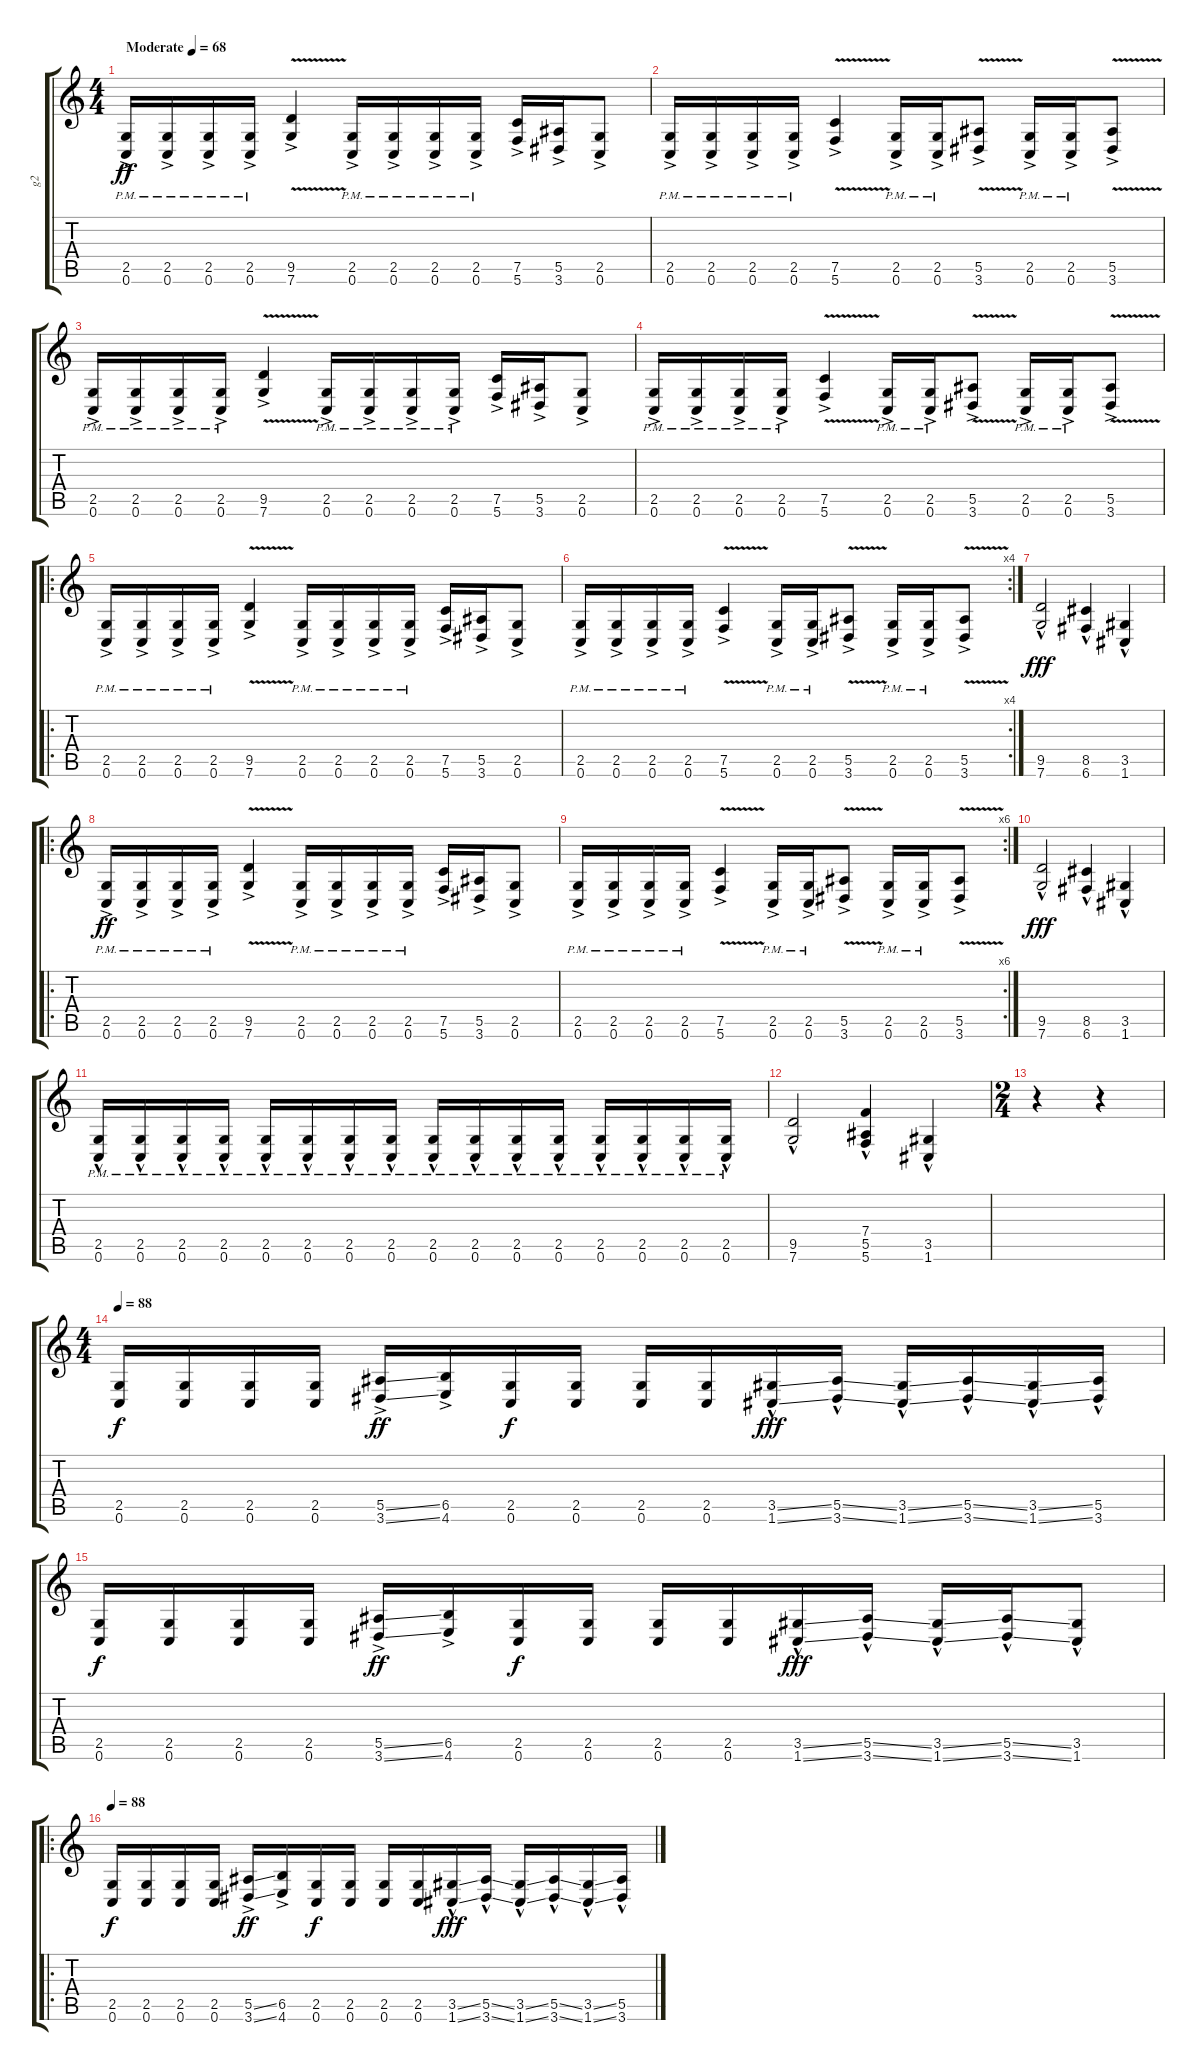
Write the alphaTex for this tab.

\track ("g2" "g2") {instrument electricguitarclean}
\staff {score tabs}
\tuning (C4 G3 Eb3 Bb2 F2 C2) {hide}
\ts (4 4)
\tempo (68 "Moderate")
\clef g2
\ks c
(2.5{ac pm} 0.6{ac pm}).16{dy ff instrument electricguitarclean} (2.5{ac pm} 0.6{ac pm}).16 (2.5{ac pm} 0.6{ac pm}).16 (2.5{ac pm} 0.6{ac pm}).16 (9.5{ac} 7.6{v ac}).4 (2.5{ac pm} 0.6{ac pm}).16 (2.5{ac pm} 0.6{ac pm}).16 (2.5{ac pm} 0.6{ac pm}).16 (2.5{ac pm} 0.6{ac pm}).16 (7.5{ac} 5.6{ac}).16 (5.5{ac} 3.6{ac}).16 (2.5{ac} 0.6{ac}).8 |
(2.5{ac pm} 0.6{ac pm}).16 (2.5{ac pm} 0.6{ac pm}).16 (2.5{ac pm} 0.6{ac pm}).16 (2.5{ac pm} 0.6{ac pm}).16 (7.5{ac} 5.6{v ac}).4 (2.5{ac pm} 0.6{ac pm}).16 (2.5{ac pm} 0.6{ac pm}).16 (5.5{ac} 3.6{v ac}).8 (2.5{ac pm} 0.6{ac pm}).16 (2.5{ac pm} 0.6{ac pm}).16 (5.5{ac} 3.6{v ac}).8 |
(2.5{ac pm} 0.6{ac pm}).16 (2.5{ac pm} 0.6{ac pm}).16 (2.5{ac pm} 0.6{ac pm}).16 (2.5{ac pm} 0.6{ac pm}).16 (9.5{ac} 7.6{v ac}).4 (2.5{ac pm} 0.6{ac pm}).16 (2.5{ac pm} 0.6{ac pm}).16 (2.5{ac pm} 0.6{ac pm}).16 (2.5{ac pm} 0.6{ac pm}).16 (7.5{ac} 5.6{ac}).16 (5.5{ac} 3.6{ac}).16 (2.5{ac} 0.6{ac}).8 |
(2.5{ac pm} 0.6{ac pm}).16 (2.5{ac pm} 0.6{ac pm}).16 (2.5{ac pm} 0.6{ac pm}).16 (2.5{ac pm} 0.6{ac pm}).16 (7.5{ac} 5.6{v ac}).4 (2.5{ac pm} 0.6{ac pm}).16 (2.5{ac pm} 0.6{ac pm}).16 (5.5{ac} 3.6{v ac}).8 (2.5{ac pm} 0.6{ac pm}).16 (2.5{ac pm} 0.6{ac pm}).16 (5.5{ac} 3.6{v ac}).8 |
\ro
(2.5{ac pm} 0.6{ac pm}).16 (2.5{ac pm} 0.6{ac pm}).16 (2.5{ac pm} 0.6{ac pm}).16 (2.5{ac pm} 0.6{ac pm}).16 (9.5{ac} 7.6{v ac}).4 (2.5{ac pm} 0.6{ac pm}).16 (2.5{ac pm} 0.6{ac pm}).16 (2.5{ac pm} 0.6{ac pm}).16 (2.5{ac pm} 0.6{ac pm}).16 (7.5{ac} 5.6{ac}).16 (5.5{ac} 3.6{ac}).16 (2.5{ac} 0.6{ac}).8 |
\rc 4
(2.5{ac pm} 0.6{ac pm}).16 (2.5{ac pm} 0.6{ac pm}).16 (2.5{ac pm} 0.6{ac pm}).16 (2.5{ac pm} 0.6{ac pm}).16 (7.5{ac} 5.6{v ac}).4 (2.5{ac pm} 0.6{ac pm}).16 (2.5{ac pm} 0.6{ac pm}).16 (5.5{ac} 3.6{v ac}).8 (2.5{ac pm} 0.6{ac pm}).16 (2.5{ac pm} 0.6{ac pm}).16 (5.5{ac} 3.6{v ac}).8 |
(9.5{hac} 7.6{hac}).2{dy fff} (8.5{hac} 6.6{hac}).4 (3.5{hac} 1.6{hac}).4 |
\ro
(2.5{ac pm} 0.6{ac pm}).16{dy ff} (2.5{ac pm} 0.6{ac pm}).16 (2.5{ac pm} 0.6{ac pm}).16 (2.5{ac pm} 0.6{ac pm}).16 (9.5{ac} 7.6{v ac}).4 (2.5{ac pm} 0.6{ac pm}).16 (2.5{ac pm} 0.6{ac pm}).16 (2.5{ac pm} 0.6{ac pm}).16 (2.5{ac pm} 0.6{ac pm}).16 (7.5{ac} 5.6{ac}).16 (5.5{ac} 3.6{ac}).16 (2.5{ac} 0.6{ac}).8 |
\rc 6
(2.5{ac pm} 0.6{ac pm}).16 (2.5{ac pm} 0.6{ac pm}).16 (2.5{ac pm} 0.6{ac pm}).16 (2.5{ac pm} 0.6{ac pm}).16 (7.5{ac} 5.6{v ac}).4 (2.5{ac pm} 0.6{ac pm}).16 (2.5{ac pm} 0.6{ac pm}).16 (5.5{ac} 3.6{v ac}).8 (2.5{ac pm} 0.6{ac pm}).16 (2.5{ac pm} 0.6{ac pm}).16 (5.5{ac} 3.6{v ac}).8 |
(9.5{hac} 7.6{hac}).2{dy fff} (8.5{hac} 6.6{hac}).4 (3.5{hac} 1.6{hac}).4 |
(2.5{hac pm} 0.6{hac pm}).16 (2.5{hac pm} 0.6{hac pm}).16 (2.5{hac pm} 0.6{hac pm}).16 (2.5{hac pm} 0.6{hac pm}).16 (2.5{hac pm} 0.6{hac pm}).16 (2.5{hac pm} 0.6{hac pm}).16 (2.5{hac pm} 0.6{hac pm}).16 (2.5{hac pm} 0.6{hac pm}).16 (2.5{hac pm} 0.6{hac pm}).16 (2.5{hac pm} 0.6{hac pm}).16 (2.5{hac pm} 0.6{hac pm}).16 (2.5{hac pm} 0.6{hac pm}).16 (2.5{hac pm} 0.6{hac pm}).16 (2.5{hac pm} 0.6{hac pm}).16 (2.5{hac pm} 0.6{hac pm}).16 (2.5{hac pm} 0.6{hac pm}).16 |
(9.5{hac} 7.6{hac}).2 (7.4{hac} 5.5{hac} 5.6{hac}).4 (3.5{hac} 1.6{hac}).4 |
\ts (2 4)
r.4 r.4 |
\ts (4 4)
\tempo 88
(2.5 0.6).16{dy f} (2.5 0.6).16 (2.5 0.6).16 (2.5 0.6).16 (5.5{ss} 3.6{ss ac}).16{dy ff} (6.5 4.6{ac}).16 (2.5 0.6).16{dy f} (2.5 0.6).16 (2.5 0.6).16 (2.5 0.6).16 (3.5{ss} 1.6{ss hac}).16{dy fff} (5.5{ss} 3.6{ss hac}).16 (3.5{ss} 1.6{ss hac}).16 (5.5{ss} 3.6{ss hac}).16 (3.5{ss hac} 1.6{ss hac}).16 (5.5{hac} 3.6{hac}).16 |
(2.5 0.6).16{dy f} (2.5 0.6).16 (2.5 0.6).16 (2.5 0.6).16 (5.5{ss ac} 3.6{ss ac}).16{dy ff} (6.5{ac} 4.6{ac}).16 (2.5 0.6).16{dy f} (2.5 0.6).16 (2.5 0.6).16 (2.5 0.6).16 (3.5{ss hac} 1.6{ss hac}).16{dy fff} (5.5{ss hac} 3.6{ss hac}).16 (3.5{ss hac} 1.6{ss hac}).16 (5.5{ss hac} 3.6{ss hac}).16 (3.5{hac} 1.6{hac}).8 |
\ro
\tempo 88
(2.5 0.6).16{dy f} (2.5 0.6).16 (2.5 0.6).16 (2.5 0.6).16 (5.5{ss} 3.6{ss ac}).16{dy ff} (6.5 4.6{ac}).16 (2.5 0.6).16{dy f} (2.5 0.6).16 (2.5 0.6).16 (2.5 0.6).16 (3.5{ss} 1.6{ss hac}).16{dy fff} (5.5{ss} 3.6{ss hac}).16 (3.5{ss} 1.6{ss hac}).16 (5.5{ss} 3.6{ss hac}).16 (3.5{ss hac} 1.6{ss hac}).16 (5.5{hac} 3.6{hac}).16
